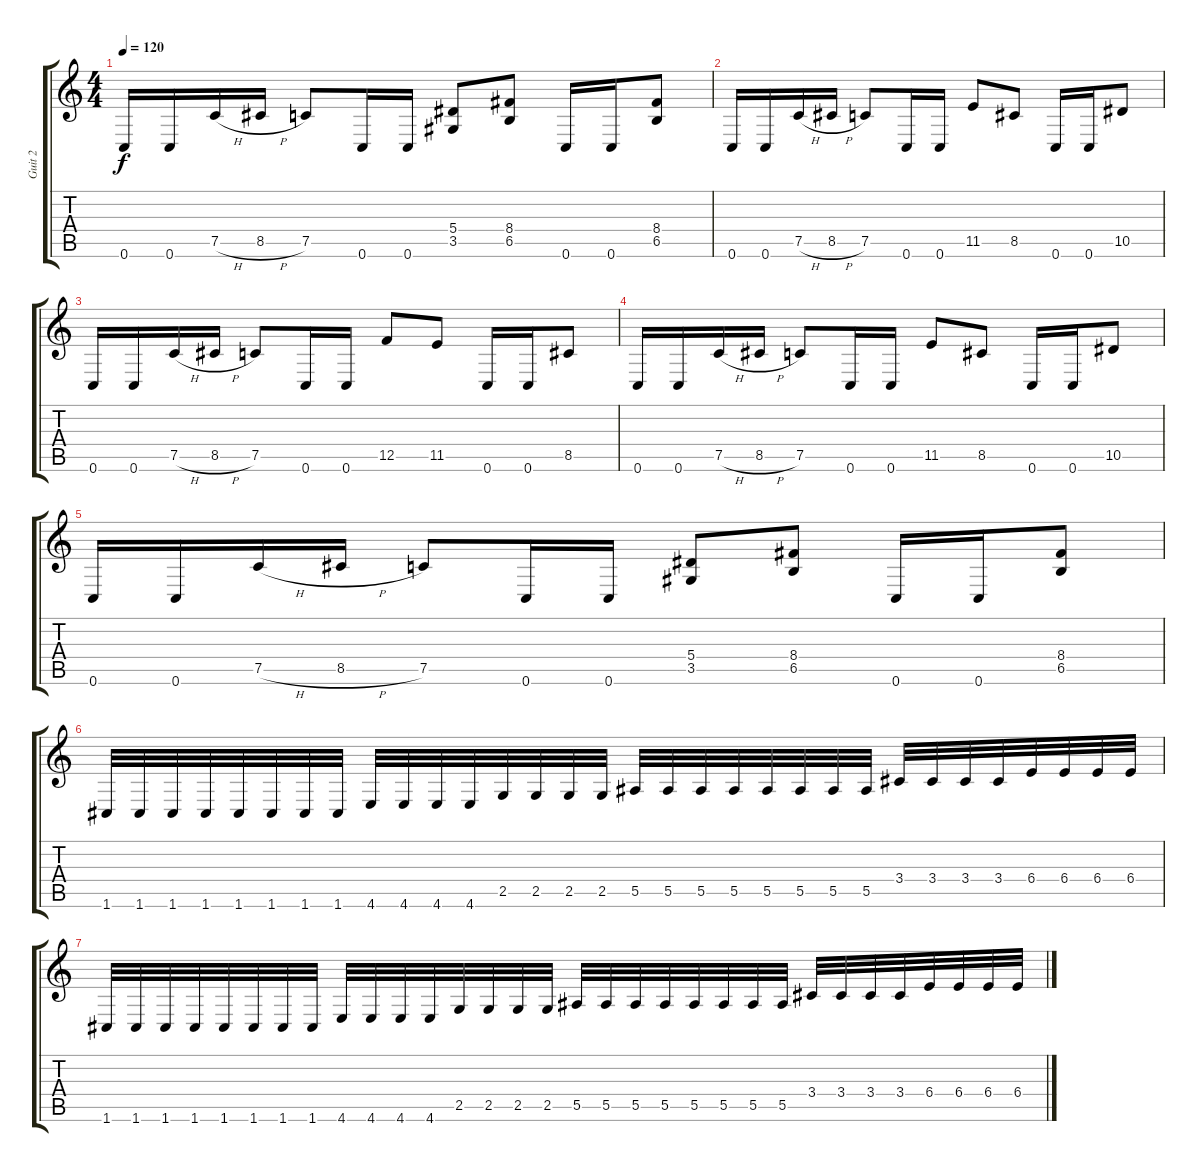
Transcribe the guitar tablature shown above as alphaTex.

\track ("Guit 2" "Guit 2") {instrument distortionguitar}
\staff {score tabs}
\tuning (C4 G3 Eb3 Bb2 F2 C2) {hide}
\ts (4 4)
\tempo 120
\clef g2
\ks c
0.6.16{dy f} 0.6.16 7.5{h}.16 8.5{h}.16 7.5.8 0.6.16 0.6.16 (5.4 3.5).8 (8.4 6.5).8 0.6.16 0.6.16 (8.4 6.5).8 |
0.6.16 0.6.16 7.5{h}.16 8.5{h}.16 7.5.8 0.6.16 0.6.16 11.5.8 8.5.8 0.6.16 0.6.16 10.5.8 |
0.6.16 0.6.16 7.5{h}.16 8.5{h}.16 7.5.8 0.6.16 0.6.16 12.5.8 11.5.8 0.6.16 0.6.16 8.5.8 |
0.6.16 0.6.16 7.5{h}.16 8.5{h}.16 7.5.8 0.6.16 0.6.16 11.5.8 8.5.8 0.6.16 0.6.16 10.5.8 |
0.6.16 0.6.16 7.5{h}.16 8.5{h}.16 7.5.8 0.6.16 0.6.16 (5.4 3.5).8 (8.4 6.5).8 0.6.16 0.6.16 (8.4 6.5).8 |
1.6.32 1.6.32 1.6.32 1.6.32 1.6.32 1.6.32 1.6.32 1.6.32 4.6.32 4.6.32 4.6.32 4.6.32 2.5.32 2.5.32 2.5.32 2.5.32 5.5.32 5.5.32 5.5.32 5.5.32 5.5.32 5.5.32 5.5.32 5.5.32 3.4.32 3.4.32 3.4.32 3.4.32 6.4.32 6.4.32 6.4.32 6.4.32 |
1.6.32 1.6.32 1.6.32 1.6.32 1.6.32 1.6.32 1.6.32 1.6.32 4.6.32 4.6.32 4.6.32 4.6.32 2.5.32 2.5.32 2.5.32 2.5.32 5.5.32 5.5.32 5.5.32 5.5.32 5.5.32 5.5.32 5.5.32 5.5.32 3.4.32 3.4.32 3.4.32 3.4.32 6.4.32 6.4.32 6.4.32 6.4.32
